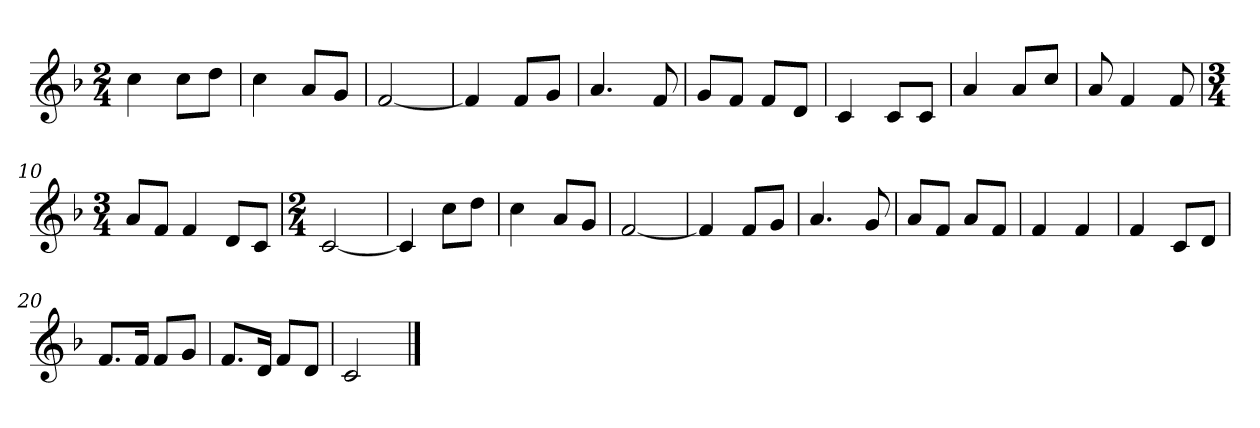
**kern
*part1
*staff1
*clefG2
*k[b-]
*M2/4
*MM84
=1
4cc\
8cc\L
8dd\J
=2
4cc\
8a/L
8g/J
=3
[2f/
=4
4f/]
8f/L
8g/J
=5
4.a/
8f/
=6
8g/L
8f/J
8f/L
8d/J
=7
4c/
8c/L
8c/J
=8
4a/
8a/L
8cc/J
=9
8a/
4f/
8f/
=10
*M3/4
8a/L
8f/J
4f/
8d/L
8c/J
=11
*M2/4
[2c/
=12
4c/]
8cc\L
8dd\J
=13
4cc\
8a/L
8g/J
=14
[2f/
=15
4f/]
8f/L
8g/J
=16
4.a/
8g/
=17
8a/L
8f/J
8a/L
8f/J
=18
4f/
4f/
=19
4f/
8c/L
8d/J
=20
8.f/L
16f/Jk
8f/L
8g/J
=21
8.f/L
16d/Jk
8f/L
8d/J
=22
2c/
==
*-
